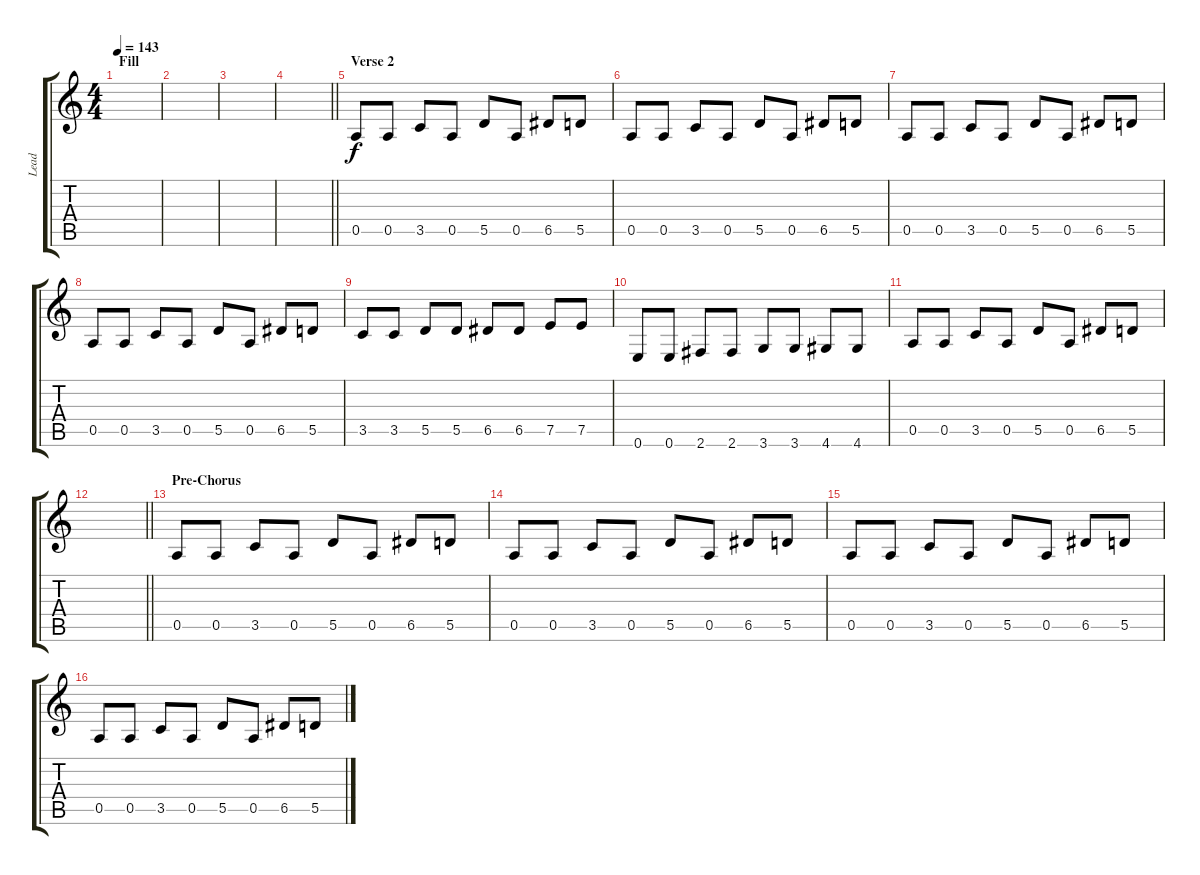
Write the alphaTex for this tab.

\track ("Lead" "Lead") {instrument distortionguitar}
\staff {score tabs}
\tuning (E4 B3 G3 D3 A2 E2) {hide}
\ts (4 4)
\section ("" "Fill")
\tempo 143
\clef g2
\ks c
|
|
|
\barLineRight lightlight
|
\section ("" "Verse 2")
0.5.8{dy f} 0.5.8 3.5.8 0.5.8 5.5.8 0.5.8 6.5.8 5.5.8 |
0.5.8 0.5.8 3.5.8 0.5.8 5.5.8 0.5.8 6.5.8 5.5.8 |
0.5.8 0.5.8 3.5.8 0.5.8 5.5.8 0.5.8 6.5.8 5.5.8 |
0.5.8 0.5.8 3.5.8 0.5.8 5.5.8 0.5.8 6.5.8 5.5.8 |
3.5.8 3.5.8 5.5.8 5.5.8 6.5.8 6.5.8 7.5.8 7.5.8 |
0.6.8 0.6.8 2.6.8 2.6.8 3.6.8 3.6.8 4.6.8 4.6.8 |
0.5.8 0.5.8 3.5.8 0.5.8 5.5.8 0.5.8 6.5.8 5.5.8 |
\barLineRight lightlight
|
\section ("" "Pre-Chorus")
0.5.8 0.5.8 3.5.8 0.5.8 5.5.8 0.5.8 6.5.8 5.5.8 |
0.5.8 0.5.8 3.5.8 0.5.8 5.5.8 0.5.8 6.5.8 5.5.8 |
0.5.8 0.5.8 3.5.8 0.5.8 5.5.8 0.5.8 6.5.8 5.5.8 |
0.5.8 0.5.8 3.5.8 0.5.8 5.5.8 0.5.8 6.5.8 5.5.8
